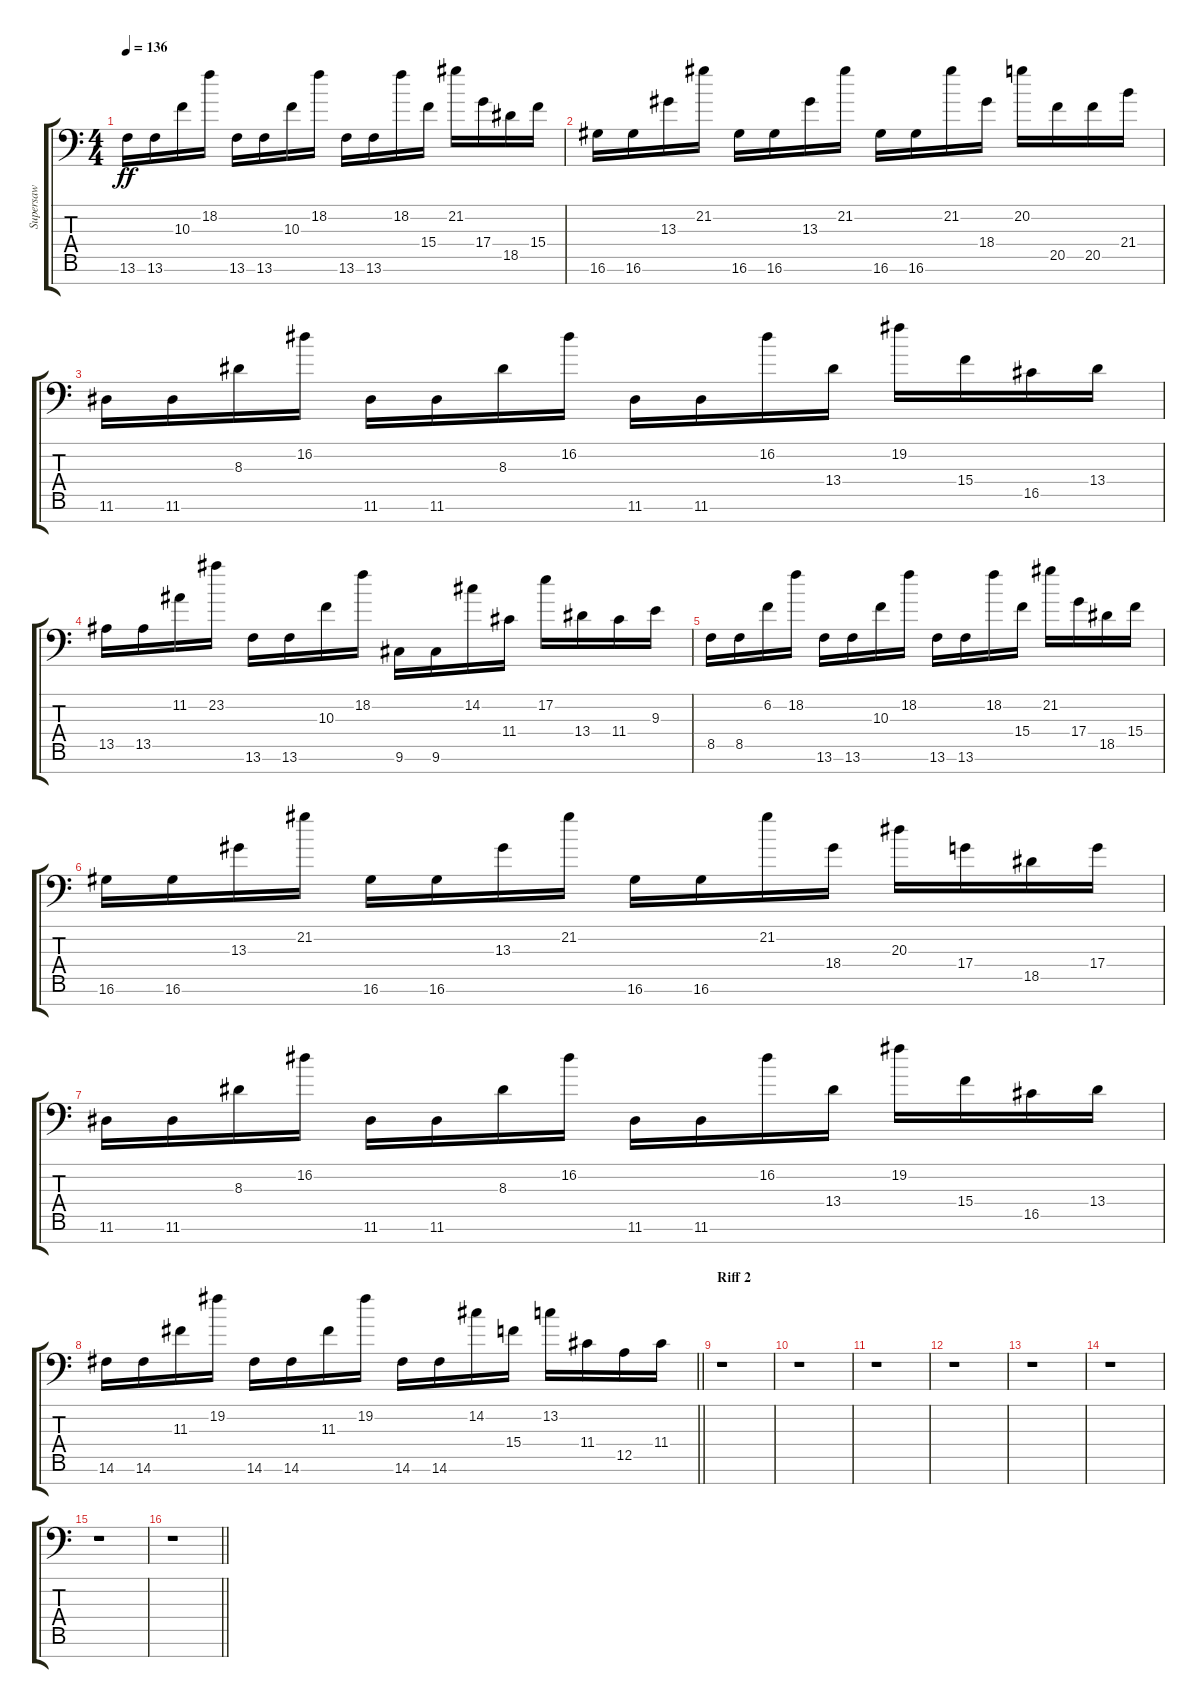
\track ("Supersaw" "Supersaw") {instrument lead2sawtooth}
\staff {score tabs}
\tuning (C8 B3 G3 D3 A2 E2 C-1) {hide}
\ts (4 4)
\tempo 136
\clef f4
\ks c
13.6.16{dy ff} 13.6.16 10.3.16 18.2.16 13.6.16 13.6.16 10.3.16 18.2.16 13.6.16 13.6.16 18.2.16 15.4.16 21.2.16 17.4.16 18.5.16 15.4.16 |
16.6.16 16.6.16 13.3.16 21.2.16 16.6.16 16.6.16 13.3.16 21.2.16 16.6.16 16.6.16 21.2.16 18.4.16 20.2.16 20.5.16 20.5.16 21.4.16 |
11.6.16 11.6.16 8.3.16 16.2.16 11.6.16 11.6.16 8.3.16 16.2.16 11.6.16 11.6.16 16.2.16 13.4.16 19.2.16 15.4.16 16.5.16 13.4.16 |
13.5.16 13.5.16 11.2.16 23.2.16 13.6.16 13.6.16 10.3.16 18.2.16 9.6.16 9.6.16 14.2.16 11.4.16 17.2.16 13.4.16 11.4.16 9.3.16 |
8.5.16 8.5.16 6.2.16 18.2.16 13.6.16 13.6.16 10.3.16 18.2.16 13.6.16 13.6.16 18.2.16 15.4.16 21.2.16 17.4.16 18.5.16 15.4.16 |
16.6.16 16.6.16 13.3.16 21.2.16 16.6.16 16.6.16 13.3.16 21.2.16 16.6.16 16.6.16 21.2.16 18.4.16 20.3.16 17.4.16 18.5.16 17.4.16 |
11.6.16 11.6.16 8.3.16 16.2.16 11.6.16 11.6.16 8.3.16 16.2.16 11.6.16 11.6.16 16.2.16 13.4.16 19.2.16 15.4.16 16.5.16 13.4.16 |
\barLineRight lightlight
14.6.16 14.6.16 11.3.16 19.2.16 14.6.16 14.6.16 11.3.16 19.2.16 14.6.16 14.6.16 14.2.16 15.4.16 13.2.16 11.4.16 12.5.16 11.4.16 |
\section ("" "Riff 2")
r.1 |
r.1 |
r.1 |
r.1 |
r.1 |
r.1 |
r.1 |
\barLineRight lightlight
r.1
